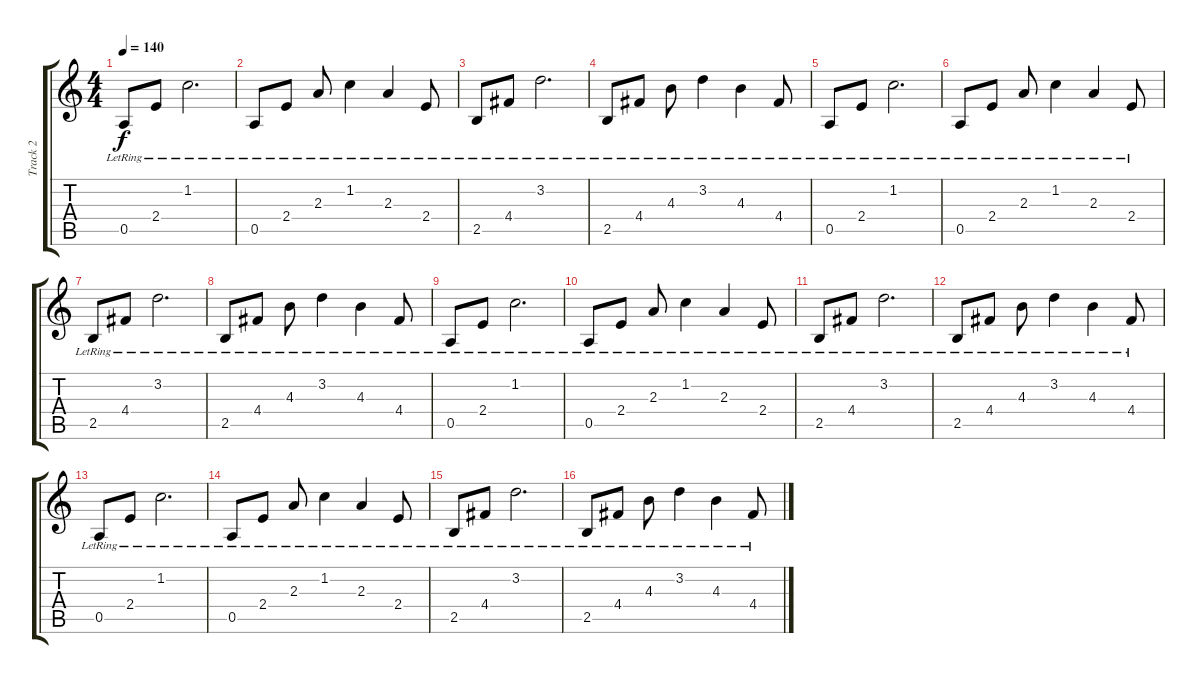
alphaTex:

\track ("Track 2" "Track 2") {instrument acousticguitarnylon}
\staff {score tabs}
\tuning (E4 B3 G3 D3 A2 E2) {hide}
\ts (4 4)
\tempo 140
\clef g2
\ks c
0.5{lr}.8{dy f} 2.4{lr}.8 1.2{lr}.2{d} |
0.5{lr}.8 2.4{lr}.8 2.3{lr}.8 1.2{lr}.4 2.3{lr}.4 2.4{lr}.8 |
2.5{lr}.8 4.4{lr}.8 3.2{lr}.2{d} |
2.5{lr}.8 4.4{lr}.8 4.3{lr}.8 3.2{lr}.4 4.3{lr}.4 4.4{lr}.8 |
0.5{lr}.8 2.4{lr}.8 1.2{lr}.2{d} |
0.5{lr}.8 2.4{lr}.8 2.3{lr}.8 1.2{lr}.4 2.3{lr}.4 2.4{lr}.8 |
2.5{lr}.8 4.4{lr}.8 3.2{lr}.2{d} |
2.5{lr}.8 4.4{lr}.8 4.3{lr}.8 3.2{lr}.4 4.3{lr}.4 4.4{lr}.8 |
0.5{lr}.8 2.4{lr}.8 1.2{lr}.2{d} |
0.5{lr}.8 2.4{lr}.8 2.3{lr}.8 1.2{lr}.4 2.3{lr}.4 2.4{lr}.8 |
2.5{lr}.8 4.4{lr}.8 3.2{lr}.2{d} |
2.5{lr}.8 4.4{lr}.8 4.3{lr}.8 3.2{lr}.4 4.3{lr}.4 4.4{lr}.8 |
0.5{lr}.8 2.4{lr}.8 1.2{lr}.2{d} |
0.5{lr}.8 2.4{lr}.8 2.3{lr}.8 1.2{lr}.4 2.3{lr}.4 2.4{lr}.8 |
2.5{lr}.8 4.4{lr}.8 3.2{lr}.2{d} |
2.5{lr}.8 4.4{lr}.8 4.3{lr}.8 3.2{lr}.4 4.3{lr}.4 4.4{lr}.8
